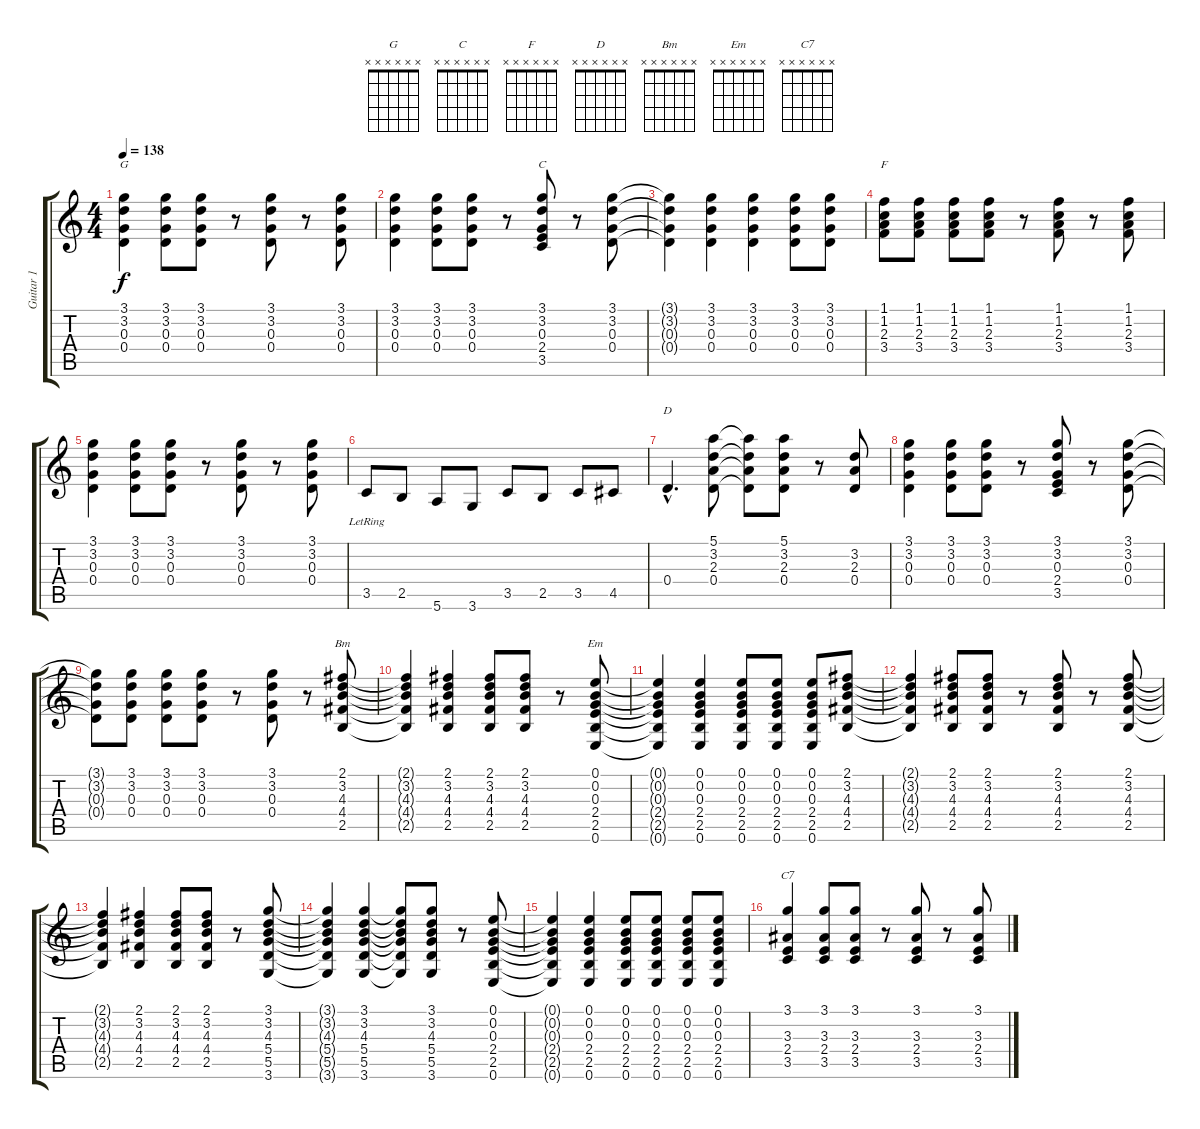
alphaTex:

\track ("Guitar 1" "Guitar 1") {instrument electricguitarclean}
\staff {score tabs}
\tuning (E4 B3 G3 D3 A2 E2) {hide}
\chord ("G" x x x x x x)
\chord ("C" x x x x x x)
\chord ("F" x x x x x x)
\chord ("D" x x x x x x)
\chord ("Bm" x x x x x x)
\chord ("Em" x x x x x x)
\chord ("C7" x x x x x x)
\ts (4 4)
\tempo 138
\clef g2
\ks c
(3.1 3.2 0.3 0.4).4{ch "G" dy f} (3.1 3.2 0.3 0.4).8 (3.1 3.2 0.3 0.4).8 r.8 (3.1 3.2 0.3 0.4).8 r.8 (3.1 3.2 0.3 0.4).8 |
(3.1 3.2 0.3 0.4).4 (3.1 3.2 0.3 0.4).8 (3.1 3.2 0.3 0.4).8 r.8 (3.1 3.2 0.3 2.4 3.5).8{ch "C"} r.8 (3.1 3.2 0.3 0.4).8 |
(3.1{t} 3.2{t} 0.3{t} 0.4{t}).4 (3.1 3.2 0.3 0.4).4 (3.1 3.2 0.3 0.4).4 (3.1 3.2 0.3 0.4).8 (3.1 3.2 0.3 0.4).8 |
(1.1 1.2 2.3 3.4).8{ch "F"} (1.1 1.2 2.3 3.4).8 (1.1 1.2 2.3 3.4).8 (1.1 1.2 2.3 3.4).8 r.8 (1.1 1.2 2.3 3.4).8 r.8 (1.1 1.2 2.3 3.4).8 |
(3.1 3.2 0.3 0.4).4 (3.1 3.2 0.3 0.4).8 (3.1 3.2 0.3 0.4).8 r.8 (3.1 3.2 0.3 0.4).8 r.8 (3.1 3.2 0.3 0.4).8 |
3.5{lr}.8 2.5.8 5.6.8 3.6.8 3.5.8 2.5.8 3.5.8 4.5.8 |
0.4{hac}.4{d ch "D"} (5.1 3.2 2.3 0.4).8 (5.1{t} 3.2{t} 2.3{t} 0.4{t}).8 (5.1 3.2 2.3 0.4).8 r.8 (3.2 2.3 0.4).8 |
(3.1 3.2 0.3 0.4).4 (3.1 3.2 0.3 0.4).8 (3.1 3.2 0.3 0.4).8 r.8 (3.1 3.2 0.3 2.4 3.5).8 r.8 (3.1 3.2 0.3 0.4).8 |
(3.1{t} 3.2{t} 0.3{t} 0.4{t}).8 (3.1 3.2 0.3 0.4).8 (3.1 3.2 0.3 0.4).8 (3.1 3.2 0.3 0.4).8 r.8 (3.1 3.2 0.3 0.4).8 r.8 (2.1 3.2 4.3 4.4 2.5).8{ch "Bm"} |
(2.1{t} 3.2{t} 4.3{t} 4.4{t} 2.5{t}).4 (2.1 3.2 4.3 4.4 2.5).4 (2.1 3.2 4.3 4.4 2.5).8 (2.1 3.2 4.3 4.4 2.5).8 r.8 (0.1 0.2 0.3 2.4 2.5 0.6).8{ch "Em"} |
(0.1{t} 0.2{t} 0.3{t} 2.4{t} 2.5{t} 0.6{t}).4 (0.1 0.2 0.3 2.4 2.5 0.6).4 (0.1 0.2 0.3 2.4 2.5 0.6).8 (0.1 0.2 0.3 2.4 2.5 0.6).8 (0.1 0.2 0.3 2.4 2.5 0.6).8 (2.1 3.2 4.3 4.4 2.5).8 |
(2.1{t} 3.2{t} 4.3{t} 4.4{t} 2.5{t}).4 (2.1 3.2 4.3 4.4 2.5).8 (2.1 3.2 4.3 4.4 2.5).8 r.8 (2.1 3.2 4.3 4.4 2.5).8 r.8 (2.1 3.2 4.3 4.4 2.5).8 |
(2.1{t} 3.2{t} 4.3{t} 4.4{t} 2.5{t}).4 (2.1 3.2 4.3 4.4 2.5).4 (2.1 3.2 4.3 4.4 2.5).8 (2.1 3.2 4.3 4.4 2.5).8 r.8 (3.1 3.2 4.3 5.4 5.5 3.6).8 |
(3.1{t} 3.2{t} 4.3{t} 5.4{t} 5.5{t} 3.6{t}).4 (3.1 3.2 4.3 5.4 5.5 3.6).4 (3.1{t} 3.2{t} 4.3{t} 5.4{t} 5.5{t} 3.6{t}).8 (3.1 3.2 4.3 5.4 5.5 3.6).8 r.8 (0.1 0.2 0.3 2.4 2.5 0.6).8 |
(0.1{t} 0.2{t} 0.3{t} 2.4{t} 2.5{t} 0.6{t}).4 (0.1 0.2 0.3 2.4 2.5 0.6).4 (0.1 0.2 0.3 2.4 2.5 0.6).8 (0.1 0.2 0.3 2.4 2.5 0.6).8 (0.1 0.2 0.3 2.4 2.5 0.6).8 (0.1 0.2 0.3 2.4 2.5 0.6).8 |
(3.1 3.3 2.4 3.5).4{ch "C7"} (3.1 3.3 2.4 3.5).8 (3.1 3.3 2.4 3.5).8 r.8 (3.1 3.3 2.4 3.5).8 r.8 (3.1 3.3 2.4 3.5).8
